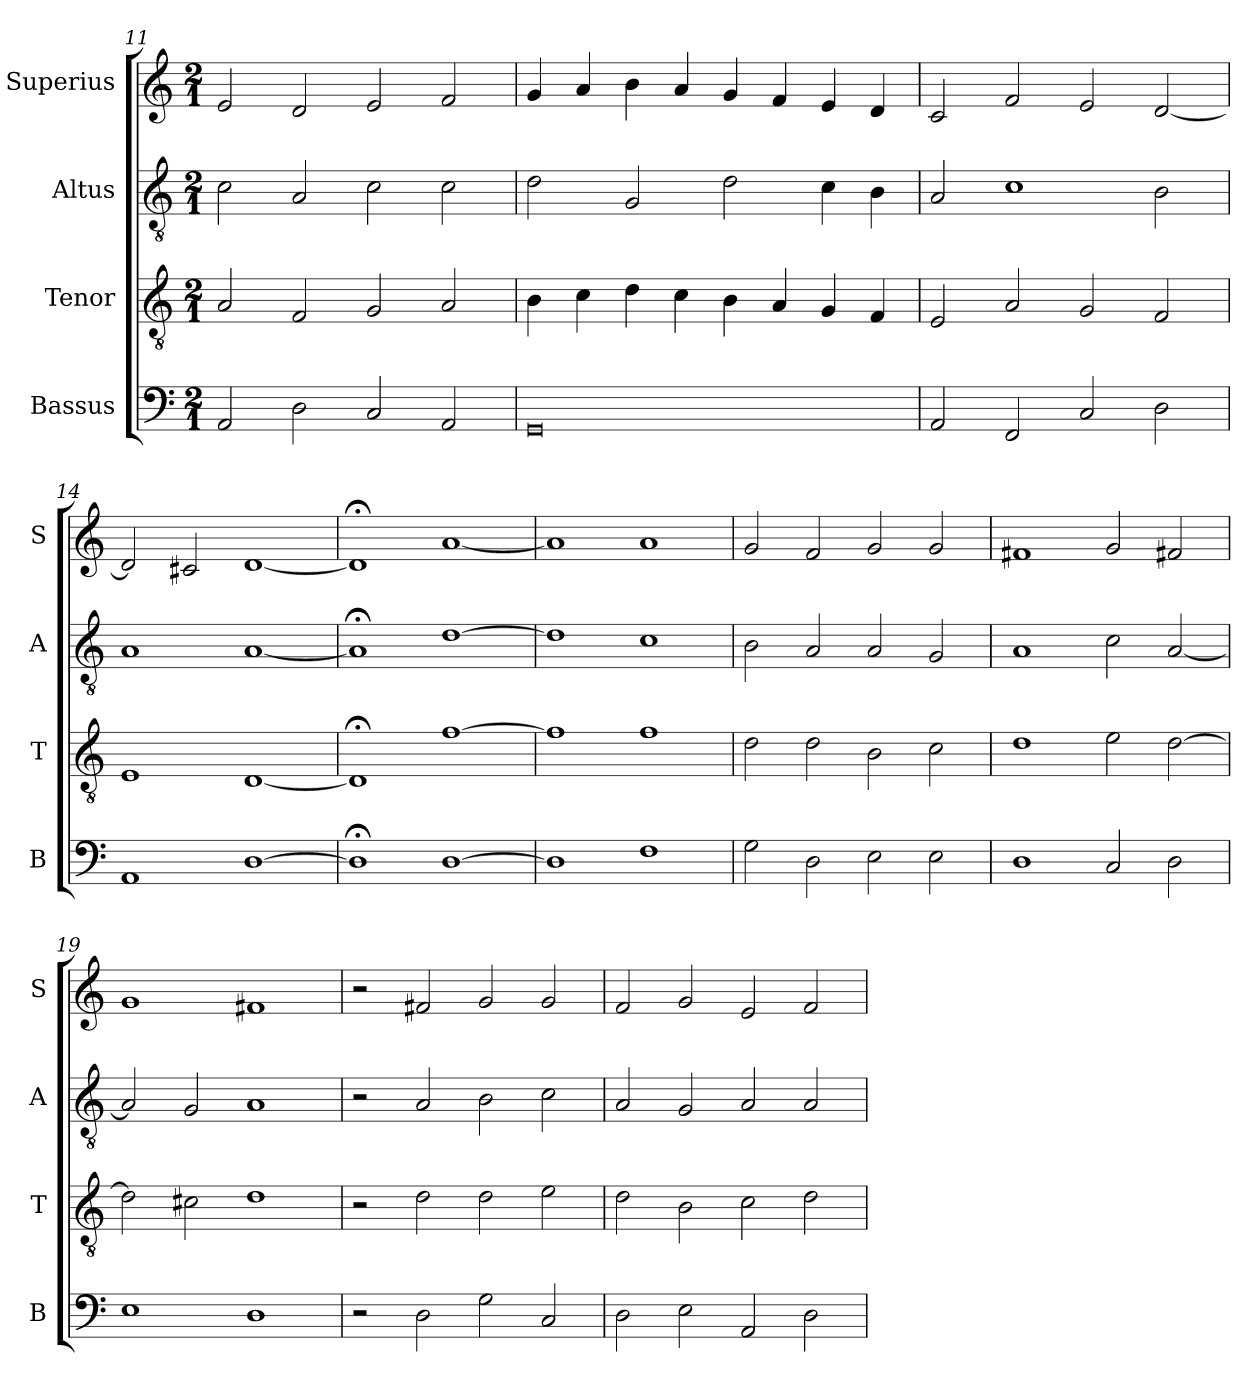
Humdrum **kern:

**kern	**kern	**kern	**kern
*part4	*part3	*part2	*part1
*staff4	*staff3	*staff2	*staff1
*I"Bassus	*I"Tenor	*I"Altus	*I"Superius
*I'B	*I'T	*I'A	*I'S
*clefF4	*clefGv2	*clefGv2	*clefG2
*k[]	*k[]	*k[]	*k[]
*C:	*C:	*C:	*C:
*M2/1	*M2/1	*M2/1	*M2/1
=11	=11	=11	=11
2AA	2A	2c	2e
2D	2F	2A	2d
2C	2G	2c	2e
2AA	2A	2c	2f
=12	=12	=12	=12
0GG	4B	2d	4g
.	4c	.	4a
.	4d	2G	4b
.	4c	.	4a
.	4B	2d	4g
.	4A	.	4f
.	4G	4c	4e
.	4F	4B	4d
=13	=13	=13	=13
2AA	2E	2A	2c
2FF	2A	1c	2f
2C	2G	.	2e
2D	2F	2B	[2d
=14	=14	=14	=14
1AA	1E	1A	2d]
.	.	.	2c#X
[1D	[1D	[1A	[1d
=15	=15	=15	=15
1D;<]	1D;<]	1A;<]	1d;<]
[1D	[1f	[1d	[1a
=16	=16	=16	=16
1D]	1f]	1d]	1a]
1F	1f	1c	1a
=17	=17	=17	=17
2G	2d	2B	2g
2D	2d	2A	2f
2E	2B	2A	2g
2E	2c	2G	2g
=18	=18	=18	=18
1D	1d	1A	1f#X
2C	2e	2c	2g
2D	[2d	[2A	2f#X
=19	=19	=19	=19
1E	2d]	2A]	1g
.	2c#X	2G	.
1D	1d	1A	1f#X
=20	=20	=20	=20
2r	2r	2r	2r
2D	2d	2A	2f#X
2G	2d	2B	2g
2C	2e	2c	2g
=21	=21	=21	=21
2D	2d	2A	2f
2E	2B	2G	2g
2AA	2c	2A	2e
2D	2d	2A	2f
=	=	=	=
*-	*-	*-	*-
